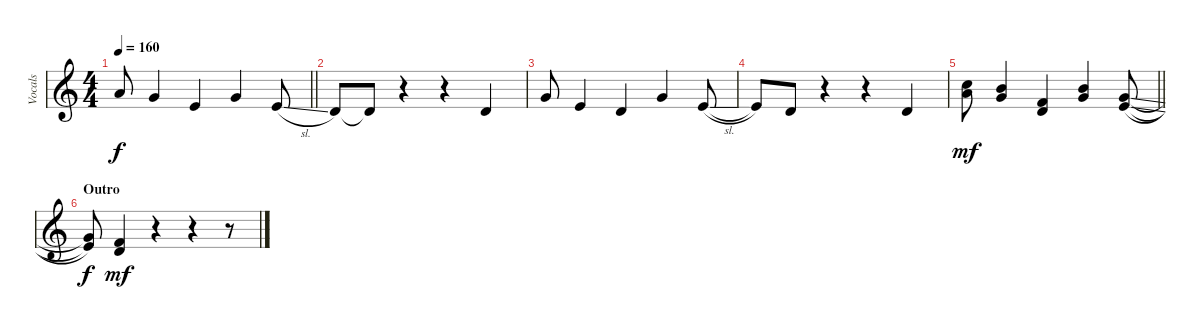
\track ("Vocals" "Vocals") {instrument oboe}
\staff {score}
\tuning (E4 B3 G3 D3 A2 E2) {hide}
\ts (4 4)
\tempo 160
\clef g2
\barLineRight lightlight
\ks c
14.3{t}.8{dy f} 12.3.4 9.3.4 12.3.4 9.3{sl}.8 |
7.3.8 7.3{t}.8 r.4 r.4 7.3.4 |
12.3.8 9.3.4 7.3.4 12.3.4 9.3{sl}.8 |
9.3{t}.8 7.3.8 r.4 r.4 7.3.4 |
\barLineRight lightlight
(13.2 14.3).8{dy mf} (12.2 12.3).4 (6.2 7.3).4 (12.2 12.3).4 (8.2{sl} 9.3{sl}).8 |
\section ("" "Outro")
(8.2{t} 9.3{t}).8{dy f} (6.2 7.3).4{dy mf} r.4 r.4 r.8
